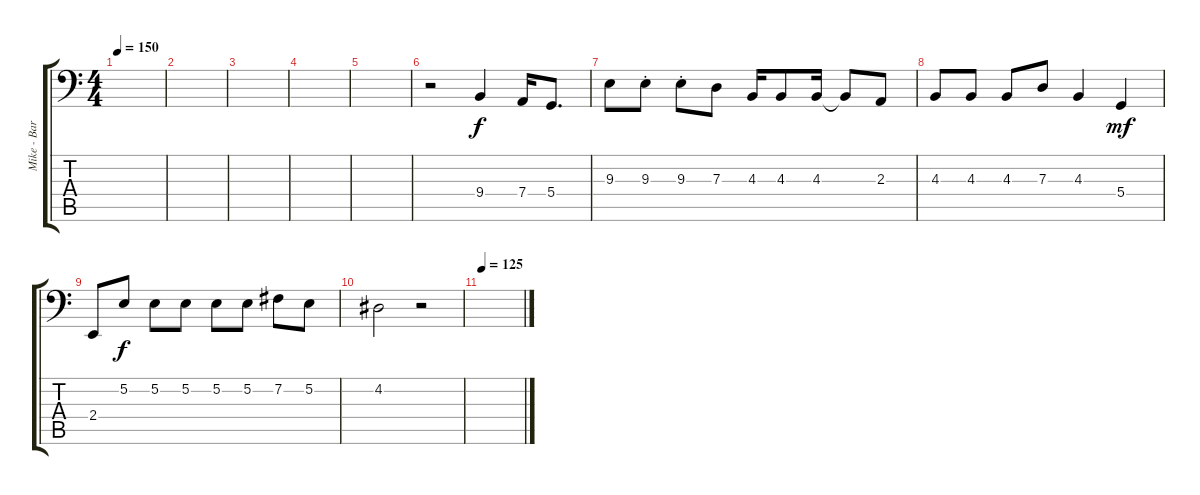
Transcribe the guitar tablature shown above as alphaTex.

\track ("Mike - Bari" "Mike - Bar") {instrument baritonesax}
\staff {score tabs}
\tuning (E3 B2 G2 D2 A1 E1) {hide}
\ts (4 4)
\tempo 150
\clef f4
\ks c
|
|
|
|
|
r.2 9.4.4 7.4.16 5.4.8{d} |
9.3.8 9.3{st}.8 9.3{st}.8 7.3.8 4.3.16 4.3.8 4.3.16 4.3{t}.8 2.3.8 |
4.3.8 4.3.8 4.3.8 7.3.8 4.3.4 5.4.4{dy mf} |
2.4.8 5.2.8{dy f} 5.2.8 5.2.8 5.2.8 5.2.8 7.2.8 5.2.8 |
4.2.2 r.2 |
\tempo 125
